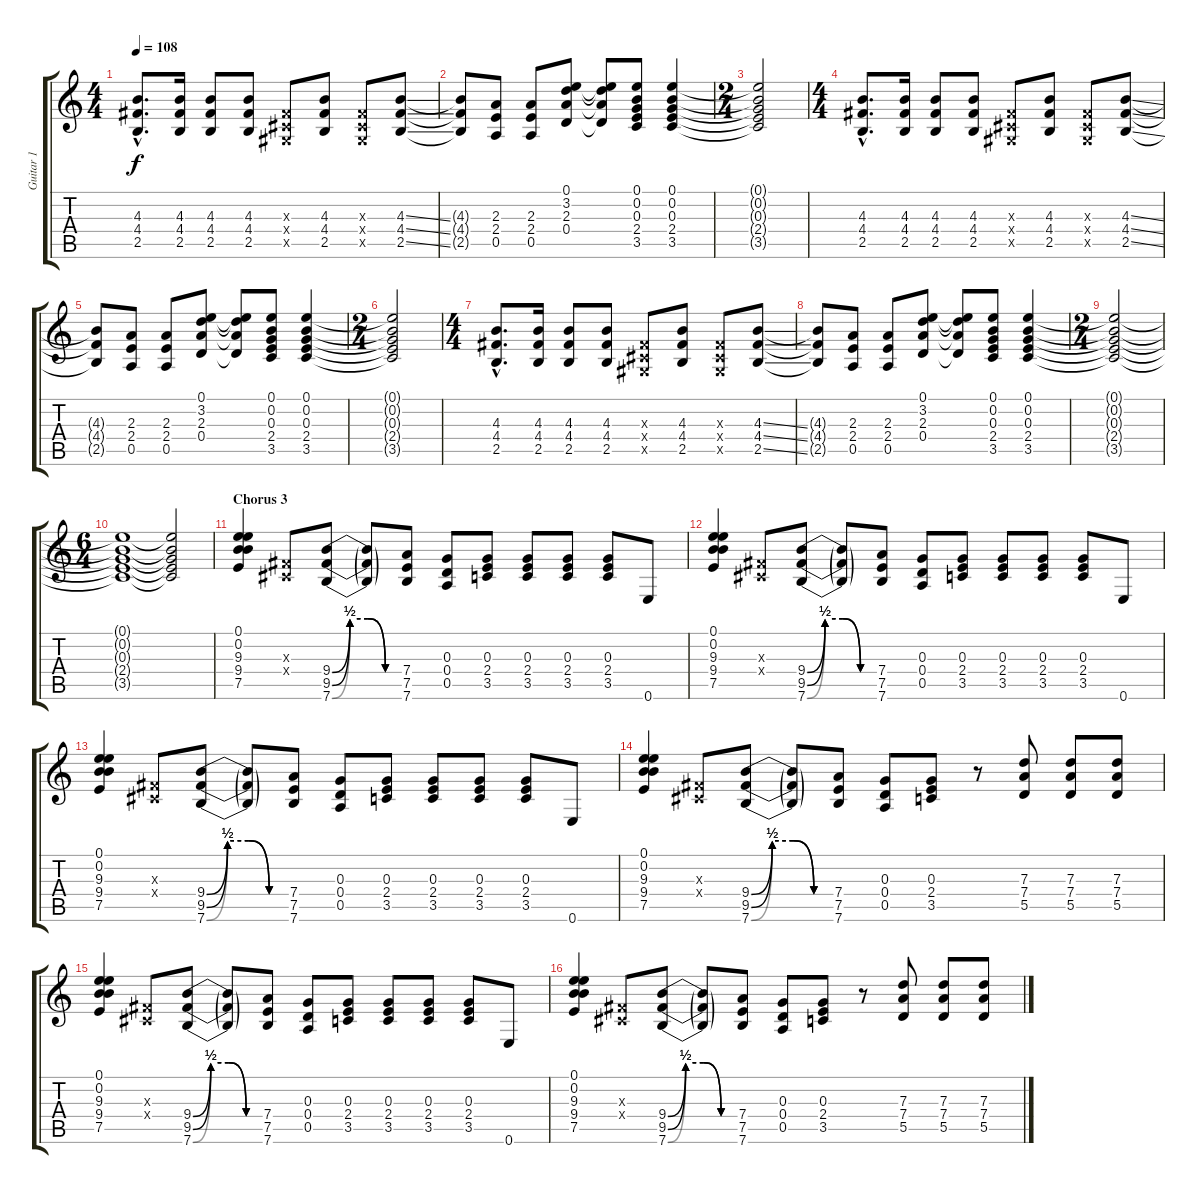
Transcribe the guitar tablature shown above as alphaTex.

\track ("Guitar 1" "Guitar 1") {instrument overdrivenguitar}
\staff {score tabs}
\tuning (E4 B3 G3 D3 A2 E2) {hide}
\ts (4 4)
\tempo 108
\clef g2
\ks c
(4.3{hac} 4.4{hac} 2.5{hac}).8{d dy f} (4.3 4.4 2.5).16 (4.3 4.4 2.5).8 (4.3 4.4 2.5).8 (-1.3{x} -1.4{x} -1.5{x}).8 (4.3 4.4 2.5).8 (-1.3{x} -1.4{x} -1.5{x}).8 (4.3{ss} 4.4{ss} 2.5{ss}).8 |
(4.3{t} 4.4{t} 2.5{t}).8 (2.3 2.4 0.5).8 (2.3 2.4 0.5).8 (0.1 3.2 2.3 0.4).8 (0.1{t} 3.2{t} 2.3{t} 0.4{t}).8 (0.1 0.2 0.3 2.4 3.5).8 (0.1 0.2 0.3 2.4 3.5).4 |
\ts (2 4)
(0.1{t} 0.2{t} 0.3{t} 2.4{t} 3.5{t}).2 |
\ts (4 4)
(4.3{hac} 4.4{hac} 2.5{hac}).8{d} (4.3 4.4 2.5).16 (4.3 4.4 2.5).8 (4.3 4.4 2.5).8 (-1.3{x} -1.4{x} -1.5{x}).8 (4.3 4.4 2.5).8 (-1.3{x} -1.4{x} -1.5{x}).8 (4.3{ss} 4.4{ss} 2.5{ss}).8 |
(4.3{t} 4.4{t} 2.5{t}).8 (2.3 2.4 0.5).8 (2.3 2.4 0.5).8 (0.1 3.2 2.3 0.4).8 (0.1{t} 3.2{t} 2.3{t} 0.4{t}).8 (0.1 0.2 0.3 2.4 3.5).8 (0.1 0.2 0.3 2.4 3.5).4 |
\ts (2 4)
(0.1{t} 0.2{t} 0.3{t} 2.4{t} 3.5{t}).2 |
\ts (4 4)
(4.3{hac} 4.4{hac} 2.5{hac}).8{d} (4.3 4.4 2.5).16 (4.3 4.4 2.5).8 (4.3 4.4 2.5).8 (-1.3{x} -1.4{x} -1.5{x}).8 (4.3 4.4 2.5).8 (-1.3{x} -1.4{x} -1.5{x}).8 (4.3{ss} 4.4{ss} 2.5{ss}).8 |
(4.3{t} 4.4{t} 2.5{t}).8 (2.3 2.4 0.5).8 (2.3 2.4 0.5).8 (0.1 3.2 2.3 0.4).8 (0.1{t} 3.2{t} 2.3{t} 0.4{t}).8 (0.1 0.2 0.3 2.4 3.5).8 (0.1 0.2 0.3 2.4 3.5).4 |
\ts (2 4)
(0.1{t} 0.2{t} 0.3{t} 2.4{t} 3.5{t}).2 |
\ts (6 4)
(0.1{t} 0.2{t} 0.3{t} 2.4{t} 3.5{t}).1 (0.1{t} 0.2{t} 0.3{t} 2.4{t} 3.5{t}).2 |
\section ("" "Chorus 3")
(0.1 0.2 9.3 9.4 7.5).4 (-1.3{x} -1.4{x}).8 (9.4{be (custom 0 0 15 2 30 2 45 0 60 0)} 9.5{be (custom 0 0 15 2 30 2 45 0 60 0)} 7.6{be (custom 0 0 15 2 30 2 45 0 60 0)}).8 (9.4{t} 9.5{t} 7.6{t}).8 (7.4 7.5 7.6).8 (0.3 0.4 0.5).8 (0.3 2.4 3.5).8 (0.3 2.4 3.5).8 (0.3 2.4 3.5).8 (0.3 2.4 3.5).8 0.6.8 |
(0.1 0.2 9.3 9.4 7.5).4 (-1.3{x} -1.4{x}).8 (9.4{be (custom 0 0 15 2 30 2 45 0 60 0)} 9.5{be (custom 0 0 15 2 30 2 45 0 60 0)} 7.6{be (custom 0 0 15 2 30 2 45 0 60 0)}).8 (9.4{t} 9.5{t} 7.6{t}).8 (7.4 7.5 7.6).8 (0.3 0.4 0.5).8 (0.3 2.4 3.5).8 (0.3 2.4 3.5).8 (0.3 2.4 3.5).8 (0.3 2.4 3.5).8 0.6.8 |
(0.1 0.2 9.3 9.4 7.5).4 (-1.3{x} -1.4{x}).8 (9.4{be (custom 0 0 15 2 30 2 45 0 60 0)} 9.5{be (custom 0 0 15 2 30 2 45 0 60 0)} 7.6{be (custom 0 0 15 2 30 2 45 0 60 0)}).8 (9.4{t} 9.5{t} 7.6{t}).8 (7.4 7.5 7.6).8 (0.3 0.4 0.5).8 (0.3 2.4 3.5).8 (0.3 2.4 3.5).8 (0.3 2.4 3.5).8 (0.3 2.4 3.5).8 0.6.8 |
(0.1 0.2 9.3 9.4 7.5).4 (-1.3{x} -1.4{x}).8 (9.4{be (custom 0 0 15 2 30 2 45 0 60 0)} 9.5{be (custom 0 0 15 2 30 2 45 0 60 0)} 7.6{be (custom 0 0 15 2 30 2 45 0 60 0)}).8 (9.4{t} 9.5{t} 7.6{t}).8 (7.4 7.5 7.6).8 (0.3 0.4 0.5).8 (0.3 2.4 3.5).8 r.8 (7.3 7.4 5.5).8 (7.3 7.4 5.5).8 (7.3 7.4 5.5).8 |
(0.1 0.2 9.3 9.4 7.5).4 (-1.3{x} -1.4{x}).8 (9.4{be (custom 0 0 15 2 30 2 45 0 60 0)} 9.5{be (custom 0 0 15 2 30 2 45 0 60 0)} 7.6{be (custom 0 0 15 2 30 2 45 0 60 0)}).8 (9.4{t} 9.5{t} 7.6{t}).8 (7.4 7.5 7.6).8 (0.3 0.4 0.5).8 (0.3 2.4 3.5).8 (0.3 2.4 3.5).8 (0.3 2.4 3.5).8 (0.3 2.4 3.5).8 0.6.8 |
(0.1 0.2 9.3 9.4 7.5).4 (-1.3{x} -1.4{x}).8 (9.4{be (custom 0 0 15 2 30 2 45 0 60 0)} 9.5{be (custom 0 0 15 2 30 2 45 0 60 0)} 7.6{be (custom 0 0 15 2 30 2 45 0 60 0)}).8 (9.4{t} 9.5{t} 7.6{t}).8 (7.4 7.5 7.6).8 (0.3 0.4 0.5).8 (0.3 2.4 3.5).8 r.8 (7.3 7.4 5.5).8 (7.3 7.4 5.5).8 (7.3 7.4 5.5).8
